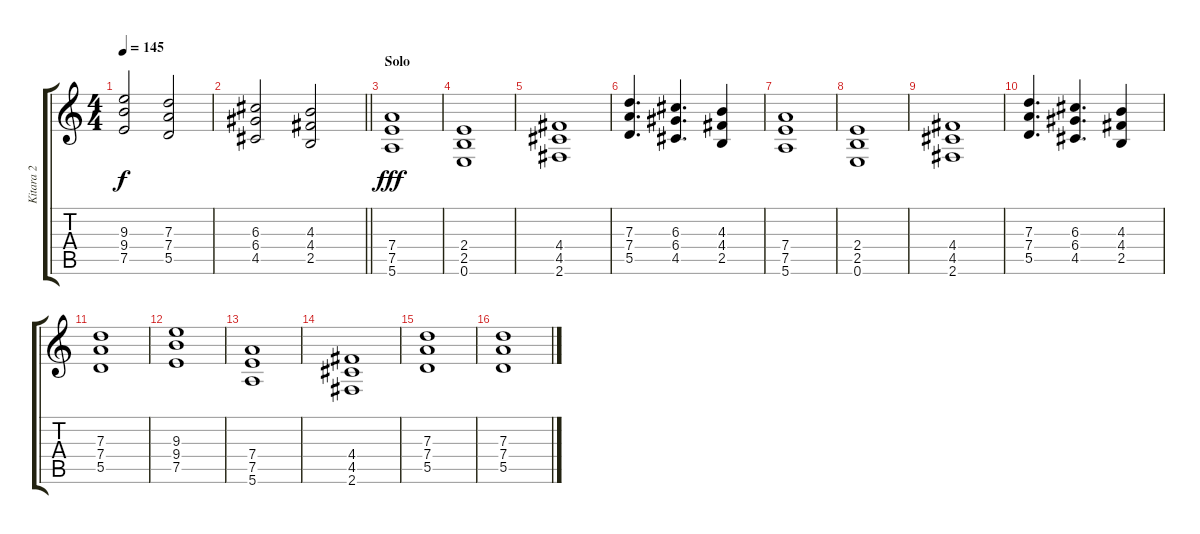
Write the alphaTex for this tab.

\track ("Kitara 2" "Kitara 2") {instrument overdrivenguitar}
\staff {score tabs}
\tuning (E4 B3 G3 D3 A2 E2) {hide}
\ts (4 4)
\tempo 145
\clef g2
\ks c
(9.3 9.4 7.5).2{dy f} (7.3 7.4 5.5).2 |
\barLineRight lightlight
(6.3 6.4 4.5).2 (4.3 4.4 2.5).2 |
\section ("" "Solo")
(7.4 7.5 5.6).1{dy fff} |
(2.4 2.5 0.6).1 |
(4.4 4.5 2.6).1 |
(7.3 7.4 5.5).4{d} (6.3 6.4 4.5).4{d} (4.3 4.4 2.5).4 |
(7.4 7.5 5.6).1 |
(2.4 2.5 0.6).1 |
(4.4 4.5 2.6).1 |
(7.3 7.4 5.5).4{d} (6.3 6.4 4.5).4{d} (4.3 4.4 2.5).4 |
(7.3 7.4 5.5).1 |
(9.3 9.4 7.5).1 |
(7.4 7.5 5.6).1 |
(4.4 4.5 2.6).1 |
(7.3 7.4 5.5).1 |
(7.3 7.4 5.5).1
